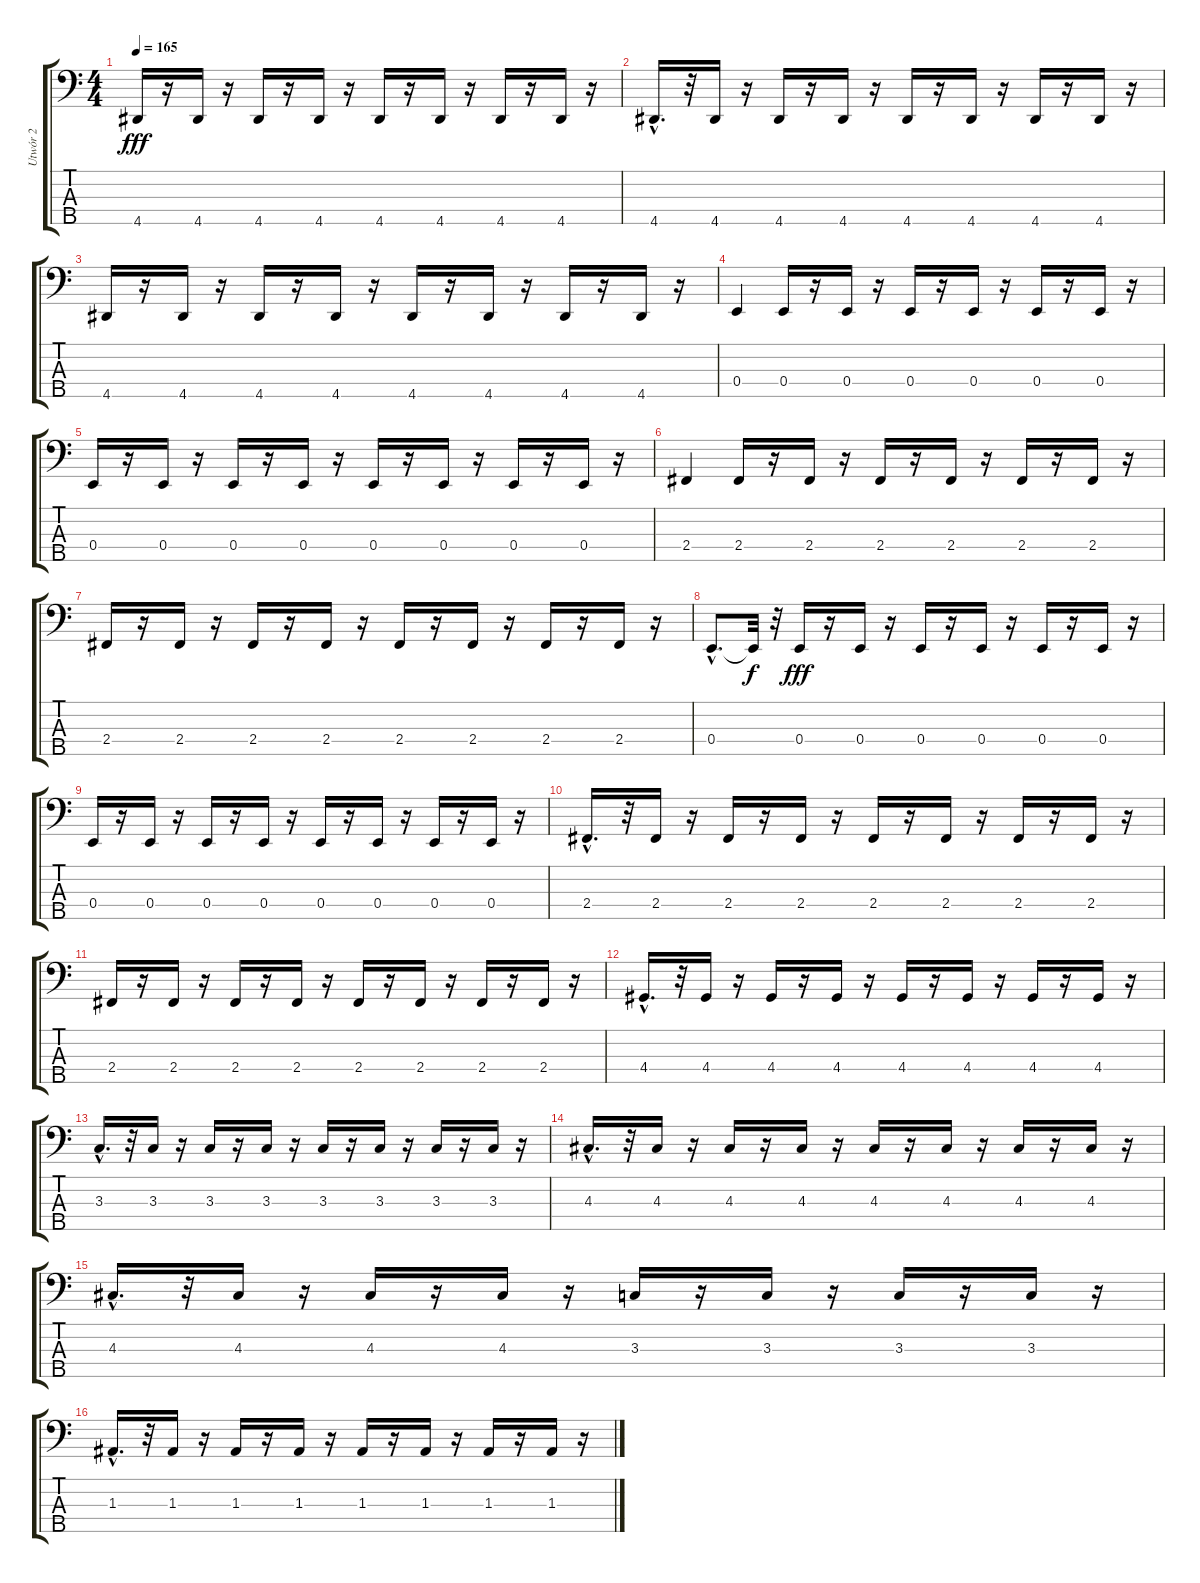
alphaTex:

\track ("Utwór 2" "Utwór 2") {instrument electricbassfinger}
\staff {score tabs}
\tuning (G2 D2 A1 E1 B0) {hide}
\ts (4 4)
\tempo 165
\clef f4
\ks c
4.5.16{dy fff} r.16 4.5.16 r.16 4.5.16 r.16 4.5.16 r.16 4.5.16 r.16 4.5.16 r.16 4.5.16 r.16 4.5.16 r.16 |
4.5{hac}.16{d} r.32 4.5.16 r.16 4.5.16 r.16 4.5.16 r.16 4.5.16 r.16 4.5.16 r.16 4.5.16 r.16 4.5.16 r.16 |
4.5.16 r.16 4.5.16 r.16 4.5.16 r.16 4.5.16 r.16 4.5.16 r.16 4.5.16 r.16 4.5.16 r.16 4.5.16 r.16 |
0.4.4 0.4.16 r.16 0.4.16 r.16 0.4.16 r.16 0.4.16 r.16 0.4.16 r.16 0.4.16 r.16 |
0.4.16 r.16 0.4.16 r.16 0.4.16 r.16 0.4.16 r.16 0.4.16 r.16 0.4.16 r.16 0.4.16 r.16 0.4.16 r.16 |
2.4.4 2.4.16 r.16 2.4.16 r.16 2.4.16 r.16 2.4.16 r.16 2.4.16 r.16 2.4.16 r.16 |
2.4.16 r.16 2.4.16 r.16 2.4.16 r.16 2.4.16 r.16 2.4.16 r.16 2.4.16 r.16 2.4.16 r.16 2.4.16 r.16 |
0.4{hac}.8{d} 0.4{t}.32{dy f} r.32 0.4.16{dy fff} r.16 0.4.16 r.16 0.4.16 r.16 0.4.16 r.16 0.4.16 r.16 0.4.16 r.16 |
0.4.16 r.16 0.4.16 r.16 0.4.16 r.16 0.4.16 r.16 0.4.16 r.16 0.4.16 r.16 0.4.16 r.16 0.4.16 r.16 |
2.4{hac}.16{d} r.32 2.4.16 r.16 2.4.16 r.16 2.4.16 r.16 2.4.16 r.16 2.4.16 r.16 2.4.16 r.16 2.4.16 r.16 |
2.4.16 r.16 2.4.16 r.16 2.4.16 r.16 2.4.16 r.16 2.4.16 r.16 2.4.16 r.16 2.4.16 r.16 2.4.16 r.16 |
4.4{hac}.16{d} r.32 4.4.16 r.16 4.4.16 r.16 4.4.16 r.16 4.4.16 r.16 4.4.16 r.16 4.4.16 r.16 4.4.16 r.16 |
3.3{hac}.16{d} r.32 3.3.16 r.16 3.3.16 r.16 3.3.16 r.16 3.3.16 r.16 3.3.16 r.16 3.3.16 r.16 3.3.16 r.16 |
4.3{hac}.16{d} r.32 4.3.16 r.16 4.3.16 r.16 4.3.16 r.16 4.3.16 r.16 4.3.16 r.16 4.3.16 r.16 4.3.16 r.16 |
4.3{hac}.16{d} r.32 4.3.16 r.16 4.3.16 r.16 4.3.16 r.16 3.3.16 r.16 3.3.16 r.16 3.3.16 r.16 3.3.16 r.16 |
1.3{hac}.16{d} r.32 1.3.16 r.16 1.3.16 r.16 1.3.16 r.16 1.3.16 r.16 1.3.16 r.16 1.3.16 r.16 1.3.16 r.16
